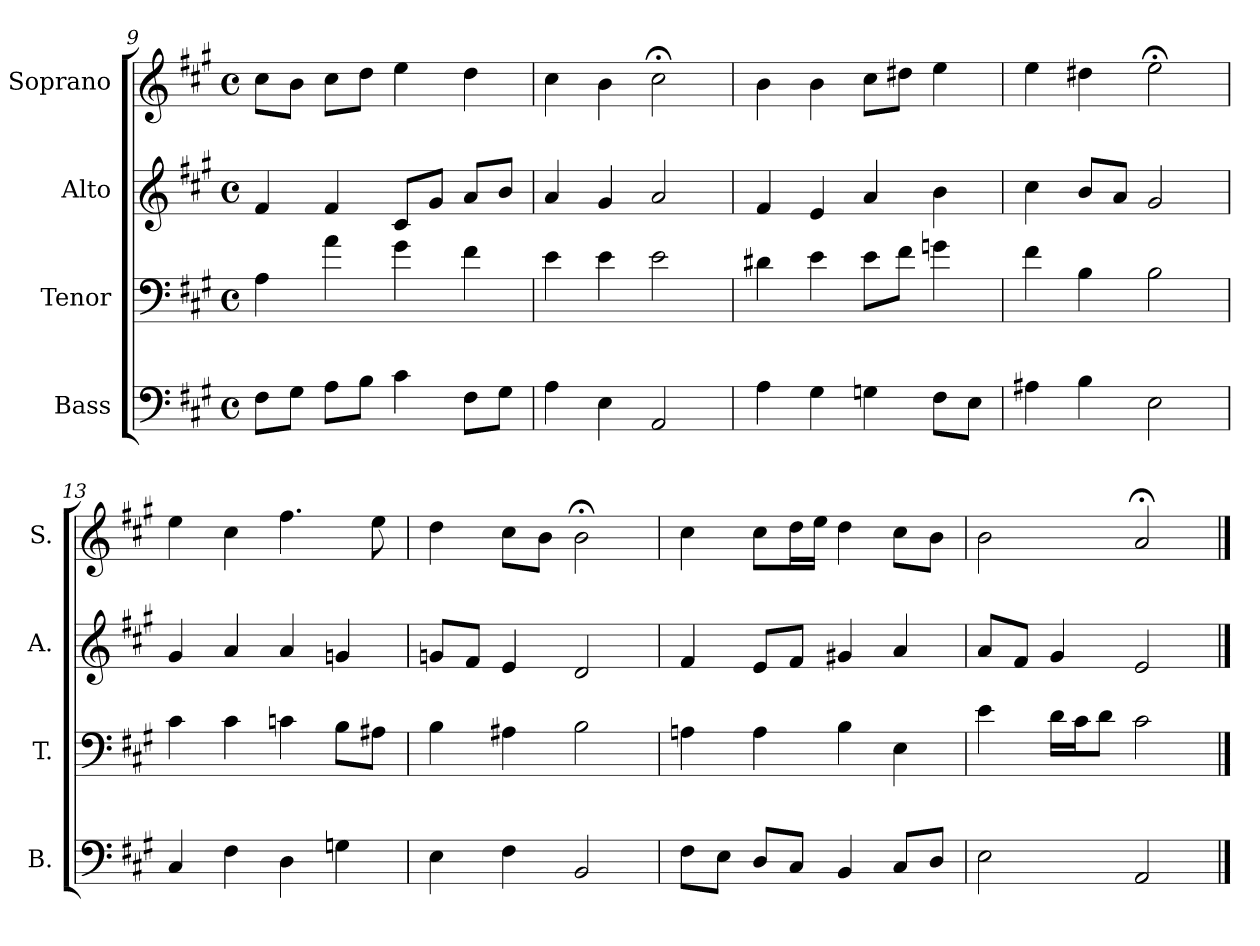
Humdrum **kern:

**kern	**kern	**kern	**kern
*part4	*part3	*part2	*part1
*staff4	*staff3	*staff2	*staff1
*I"Bass	*I"Tenor	*I"Alto	*I"Soprano
*I'B.	*I'T.	*I'A.	*I'S.
*clefF4	*clefF4	*clefG2	*clefG2
*k[f#c#g#]	*k[f#c#g#]	*k[f#c#g#]	*k[f#c#g#]
*A:	*A:	*A:	*A:
*M4/4	*M4/4	*M4/4	*M4/4
*met(c)	*met(c)	*met(c)	*met(c)
=9	=9	=9	=9
8F#\L	4A\	4f#/	8cc#\L
8G#\J	.	.	8b\J
8A\L	4a\	4f#/	8cc#\L
8B\J	.	.	8dd\J
4c#\	4g#\	8c#/L	4ee\
.	.	8g#/J	.
8F#\L	4f#\	8a/L	4dd\
8G#\J	.	8b/J	.
=10	=10	=10	=10
4A\	4e\	4a/	4cc#\
4E\	4e\	4g#/	4b\
2AA/	2e\	2a/	2cc#;<\
=11	=11	=11	=11
4A\	4d#X\	4f#/	4b\
4G#\	4e\	4e/	4b\
4Gn\	8e\L	4a/	8cc#\L
.	8f#\J	.	8dd#X\J
8F#\L	4gn\	4b\	4ee\
8E\J	.	.	.
!!LO:LB:g=z
=12	=12	=12	=12
4A#X\	4f#\	4cc#\	4ee\
4B\	4B\	8b/L	4dd#X\
.	.	8a/J	.
2E\	2B\	2g#/	2ee;<\
=13	=13	=13	=13
4C#/	4c#\	4g#/	4ee\
4F#\	4c#\	4a/	4cc#\
4D\	4cn\	4a/	4.ff#\
4Gn\	8B\L	4gn/	.
.	8A#X\J	.	8ee\
=14	=14	=14	=14
4E\	4B\	8gn/L	4dd\
.	.	8f#/J	.
4F#\	4A#X\	4e/	8cc#\L
.	.	.	8b\J
2BB/	2B\	2d/	2b;<\
=15	=15	=15	=15
8F#\L	4An\	4f#/	4cc#\
8E\J	.	.	.
8D/L	4A\	8e/L	8cc#\L
8C#/J	.	8f#/J	16dd\L
.	.	.	16ee\JJ
4BB/	4B\	4g#X/	4dd\
8C#/L	4E\	4a/	8cc#\L
8D/J	.	.	8b\J
=16	=16	=16	=16
2E\	4e\	8a/L	2b\
.	.	8f#/J	.
.	16d\LL	4g#/	.
.	16c#\J	.	.
.	8d\J	.	.
2AA/	2c#\	2e/	2a;</
==	==	==	==
*-	*-	*-	*-
